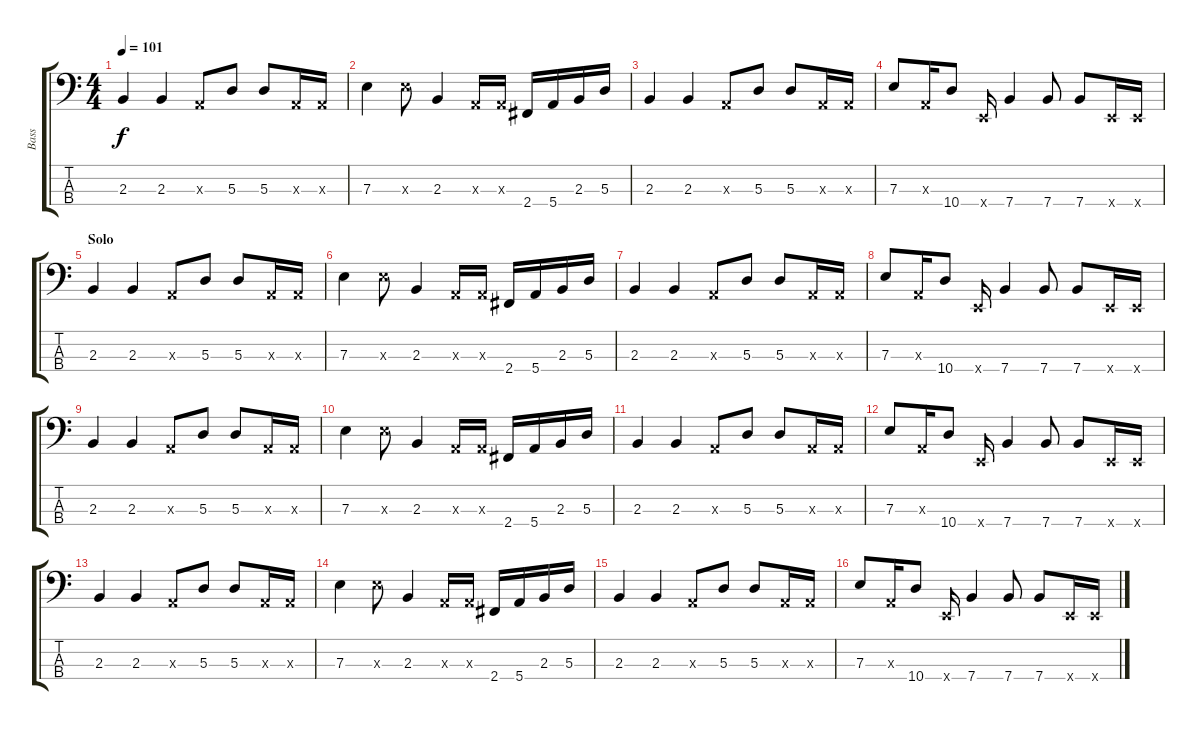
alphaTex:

\track ("Bass" "Bass") {instrument electricbasspick}
\staff {score tabs}
\tuning (G2 D2 A1 E1) {hide}
\ts (4 4)
\tempo 101
\clef f4
\ks c
2.3.4{dy f} 2.3.4 0.3{x}.8 5.3.8 5.3.8 0.3{x}.16 0.3{x}.16 |
7.3.4 7.3{x}.8 2.3.4 0.3{x}.16 0.3{x}.16 2.4.16 5.4.16 2.3.16 5.3.16 |
2.3.4 2.3.4 0.3{x}.8 5.3.8 5.3.8 0.3{x}.16 0.3{x}.16 |
7.3.8 0.3{x}.16 10.4.8 0.4{x}.16 7.4.4 7.4.8 7.4.8 0.4{x}.16 0.4{x}.16 |
\section ("" "Solo")
2.3.4 2.3.4 0.3{x}.8 5.3.8 5.3.8 0.3{x}.16 0.3{x}.16 |
7.3.4 7.3{x}.8 2.3.4 0.3{x}.16 0.3{x}.16 2.4.16 5.4.16 2.3.16 5.3.16 |
2.3.4 2.3.4 0.3{x}.8 5.3.8 5.3.8 0.3{x}.16 0.3{x}.16 |
7.3.8 0.3{x}.16 10.4.8 0.4{x}.16 7.4.4 7.4.8 7.4.8 0.4{x}.16 0.4{x}.16 |
2.3.4 2.3.4 0.3{x}.8 5.3.8 5.3.8 0.3{x}.16 0.3{x}.16 |
7.3.4 7.3{x}.8 2.3.4 0.3{x}.16 0.3{x}.16 2.4.16 5.4.16 2.3.16 5.3.16 |
2.3.4 2.3.4 0.3{x}.8 5.3.8 5.3.8 0.3{x}.16 0.3{x}.16 |
7.3.8 0.3{x}.16 10.4.8 0.4{x}.16 7.4.4 7.4.8 7.4.8 0.4{x}.16 0.4{x}.16 |
2.3.4 2.3.4 0.3{x}.8 5.3.8 5.3.8 0.3{x}.16 0.3{x}.16 |
7.3.4 7.3{x}.8 2.3.4 0.3{x}.16 0.3{x}.16 2.4.16 5.4.16 2.3.16 5.3.16 |
2.3.4 2.3.4 0.3{x}.8 5.3.8 5.3.8 0.3{x}.16 0.3{x}.16 |
7.3.8 0.3{x}.16 10.4.8 0.4{x}.16 7.4.4 7.4.8 7.4.8 0.4{x}.16 0.4{x}.16
